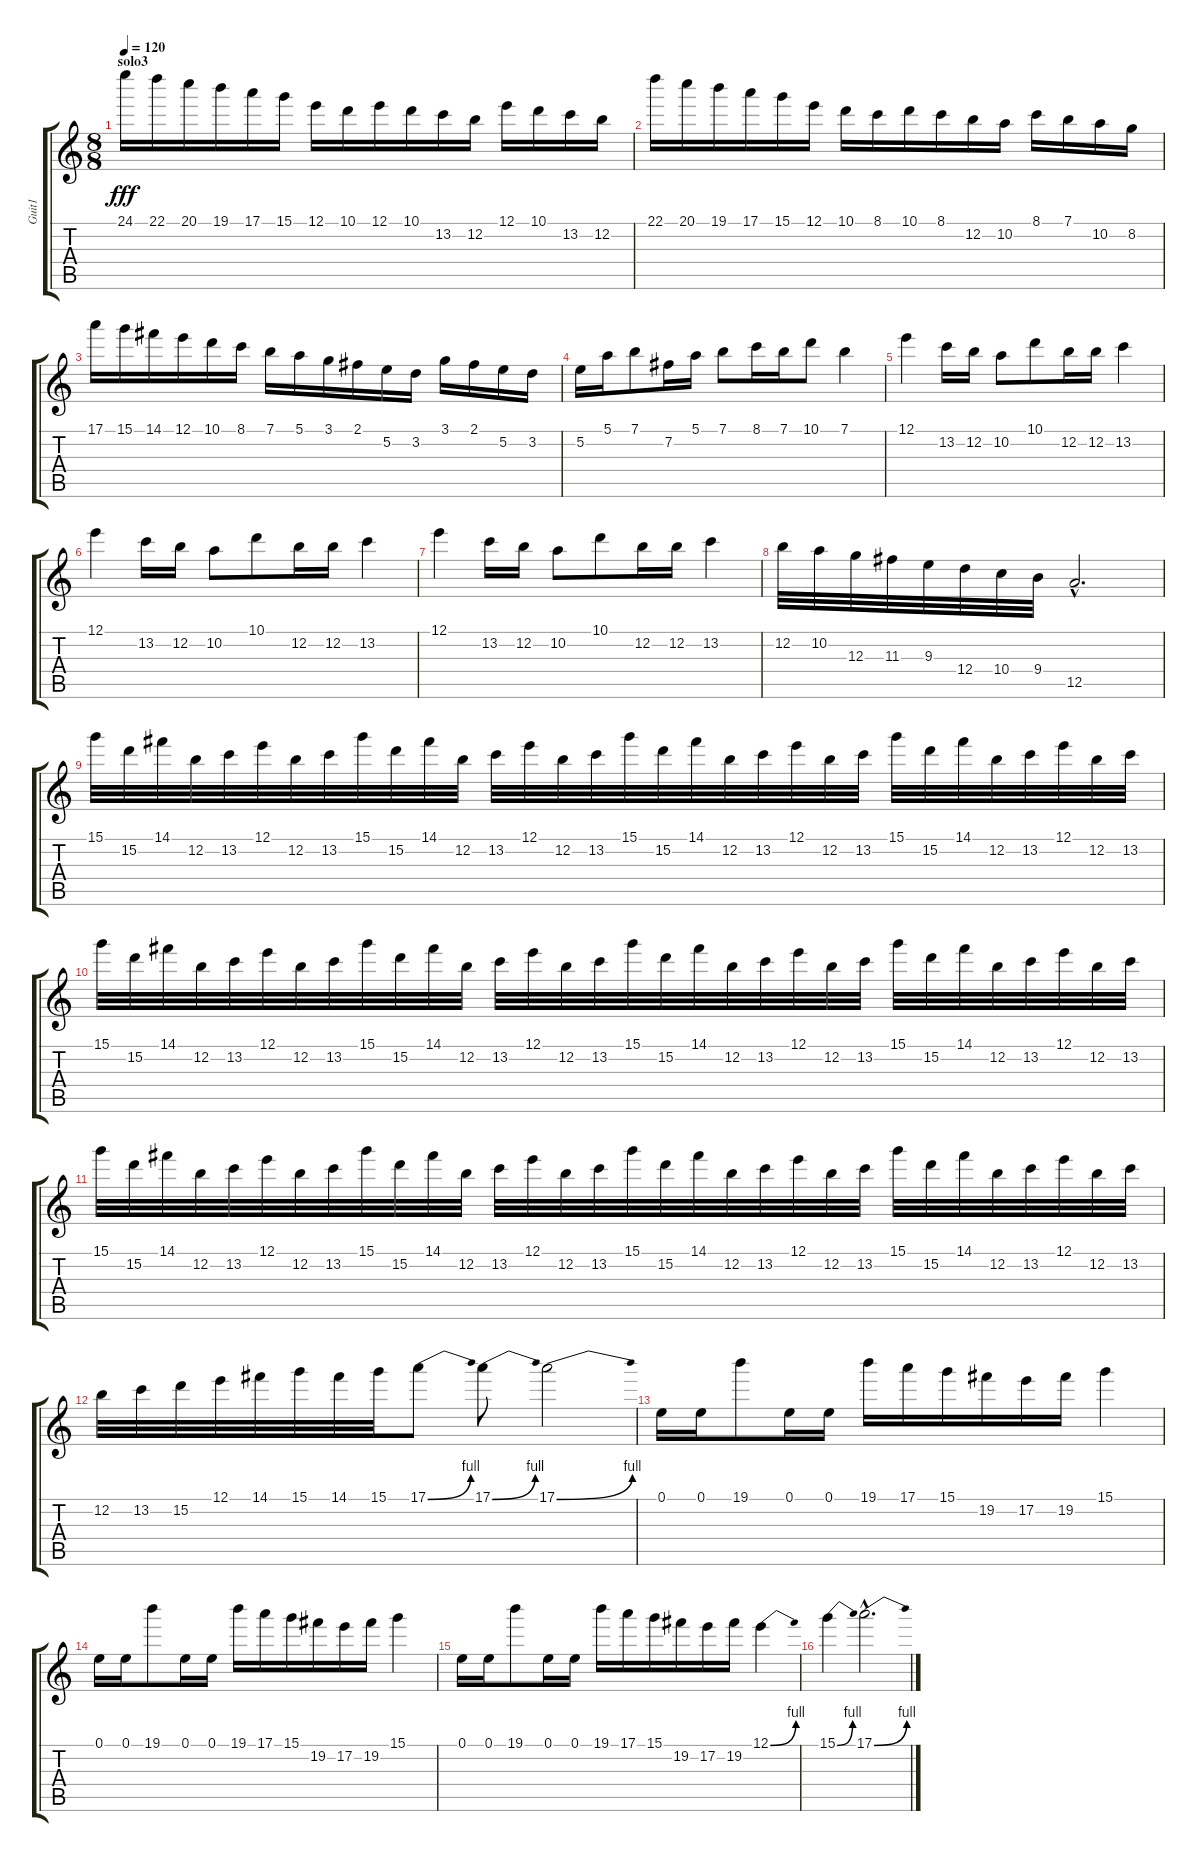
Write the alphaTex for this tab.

\track ("Guit1" "Guit1") {instrument distortionguitar}
\staff {score tabs}
\tuning (E4 B3 G3 D3 A2 E2) {hide}
\ts (8 8)
\section ("" "solo3")
\tempo 120
\clef g2
\ks c
24.1.16{dy fff volume 13 balance 0 instrument overdrivenguitar} 22.1.16 20.1.16 19.1.16 17.1.16 15.1.16 12.1.16 10.1.16 12.1.16 10.1.16 13.2.16 12.2.16 12.1.16 10.1.16 13.2.16 12.2.16 |
22.1.16 20.1.16 19.1.16 17.1.16 15.1.16 12.1.16 10.1.16 8.1.16 10.1.16 8.1.16 12.2.16 10.2.16 8.1.16 7.1.16 10.2.16 8.2.16 |
17.1.16 15.1.16 14.1.16 12.1.16 10.1.16 8.1.16 7.1.16 5.1.16 3.1.16 2.1.16 5.2.16 3.2.16 3.1.16 2.1.16 5.2.16 3.2.16 |
5.2.16 5.1.16 7.1.8 7.2.16 5.1.16 7.1.8 8.1.16 7.1.16 10.1.8 7.1.4 |
12.1.4 13.2.16 12.2.16 10.2.8 10.1.8 12.2.16 12.2.16 13.2.4 |
12.1.4 13.2.16 12.2.16 10.2.8 10.1.8 12.2.16 12.2.16 13.2.4 |
12.1.4 13.2.16 12.2.16 10.2.8 10.1.8 12.2.16 12.2.16 13.2.4 |
12.2.32 10.2.32 12.3.32 11.3.32 9.3.32 12.4.32 10.4.32 9.4.32 12.5{hac}.2{d} |
15.1.32 15.2.32 14.1.32 12.2.32 13.2.32 12.1.32 12.2.32 13.2.32 15.1.32 15.2.32 14.1.32 12.2.32 13.2.32 12.1.32 12.2.32 13.2.32 15.1.32 15.2.32 14.1.32 12.2.32 13.2.32 12.1.32 12.2.32 13.2.32 15.1.32 15.2.32 14.1.32 12.2.32 13.2.32 12.1.32 12.2.32 13.2.32 |
15.1.32 15.2.32 14.1.32 12.2.32 13.2.32 12.1.32 12.2.32 13.2.32 15.1.32 15.2.32 14.1.32 12.2.32 13.2.32 12.1.32 12.2.32 13.2.32 15.1.32 15.2.32 14.1.32 12.2.32 13.2.32 12.1.32 12.2.32 13.2.32 15.1.32 15.2.32 14.1.32 12.2.32 13.2.32 12.1.32 12.2.32 13.2.32 |
15.1.32 15.2.32 14.1.32 12.2.32 13.2.32 12.1.32 12.2.32 13.2.32 15.1.32 15.2.32 14.1.32 12.2.32 13.2.32 12.1.32 12.2.32 13.2.32 15.1.32 15.2.32 14.1.32 12.2.32 13.2.32 12.1.32 12.2.32 13.2.32 15.1.32 15.2.32 14.1.32 12.2.32 13.2.32 12.1.32 12.2.32 13.2.32 |
12.2.32 13.2.32 15.2.32 12.1.32 14.1.32 15.1.32 14.1.32 15.1.32 17.1{be (bend 0 0 60 4)}.8 17.1{be (bend 0 0 60 4)}.8 17.1{be (bend 0 0 60 4)}.2 |
0.1.16 0.1.16 19.1.8 0.1.16 0.1.16 19.1.16 17.1.16 15.1.16 19.2.16 17.2.16 19.2.16 15.1.4 |
0.1.16 0.1.16 19.1.8 0.1.16 0.1.16 19.1.16 17.1.16 15.1.16 19.2.16 17.2.16 19.2.16 15.1.4 |
0.1.16 0.1.16 19.1.8 0.1.16 0.1.16 19.1.16 17.1.16 15.1.16 19.2.16 17.2.16 19.2.16 12.1{be (bend 0 0 60 4)}.4 |
15.1{be (bend 0 0 60 4)}.4 17.1{be (bend 0 0 60 4) hac}.2{d}
